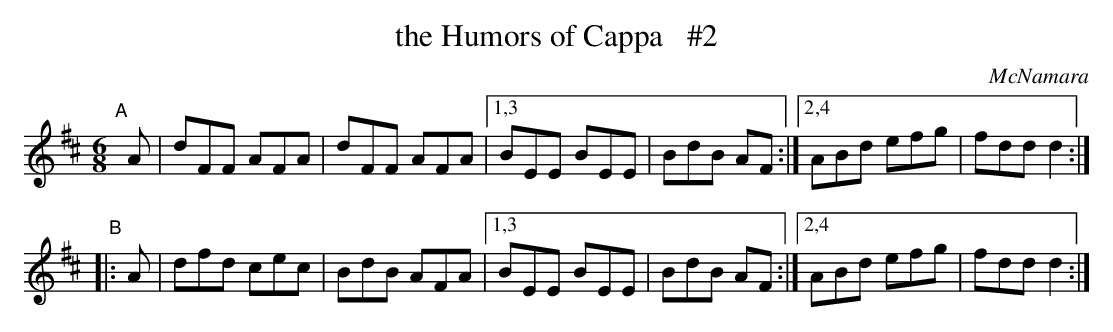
X:1
T: the Humors of Cappa   #2
O: McNamara
M: 6/8
K: D
"^A"[|] A |\
dFF AFA | dFF AFA |[1,3 BEE BEE | BdB AF \
                 :|[2,4 ABd efg | fdd d2 :|
"^B"|: A |\
dfd cec | BdB AFA |[1,3 BEE BEE | BdB AF \
                 :|[2,4 ABd efg | fdd d2 :|
